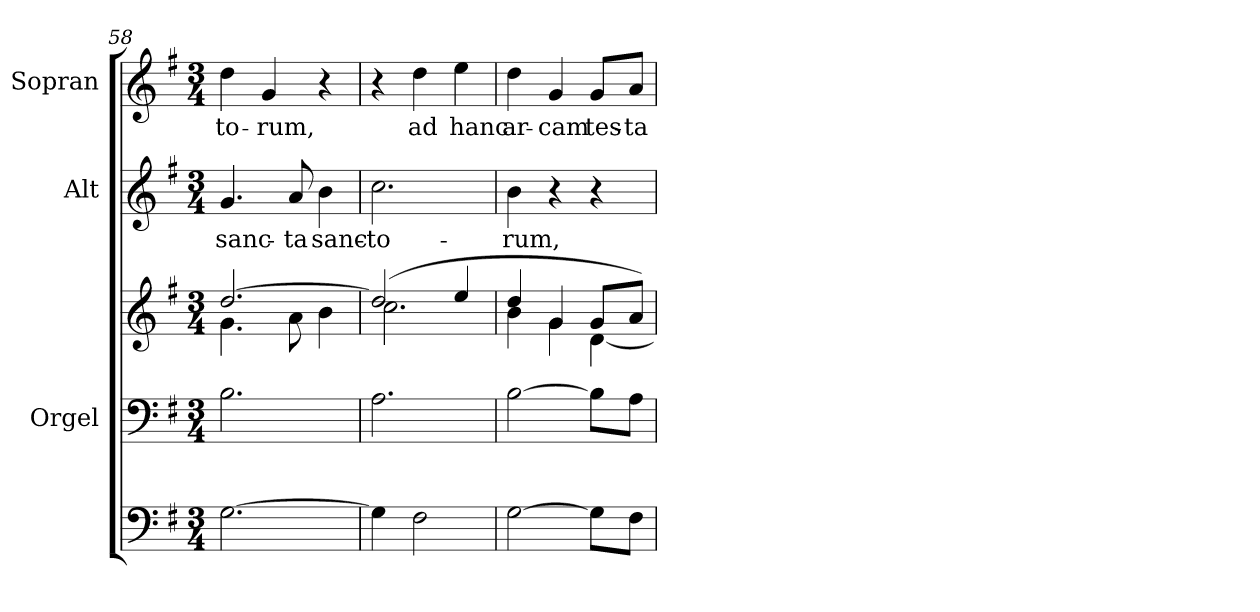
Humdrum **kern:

**kern	**kern	**kern	**kern	**text	**kern	**text
*part4	*part3	*part3	*part2	*part2	*part1	*part1
*staff5	*staff4	*staff3	*staff2	*staff2	*staff1	*staff1
*	*I"Orgel	*	*I"Alt	*	*I"Sopran	*
*	*I'Org.	*	*I'A.	*	*I'S.	*
*clefF4	*clefF4	*clefG2	*clefG2	*	*clefG2	*
*k[f#]	*k[f#]	*k[f#]	*k[f#]	*	*k[f#]	*
*G:	*G:	*G:	*G:	*	*G:	*
*M3/4	*M3/4	*M3/4	*M3/4	*	*M3/4	*
=58	=58	=58	=58	=58	=58	=58
*	*	*^	*	*	*	*
!	!	!	!	!	!LO:LY:b	!	!LO:LY:b
[2.G\	2.B\	[>2.dd/	4.g\	4.g/	sanc-	4dd\	-to-
!	!	!	!	!	!	!	!LO:LY:b
.	.	.	.	.	.	4g/	-rum,
!	!	!	!	!	!LO:LY:b	!	!
.	.	.	8a\	8a/	-ta	.	.
!	!	!	!	!	!LO:LY:b	!	!
.	.	.	4b\	4b\	sanc-	4r	.
!!LO:LB:g=z
=59	=59	=59	=59	=59	=59	=59	=59
!	!	!	!	!	!LO:LY:b	!	!
4G\]	2.A\	(2dd/]	2.cc\	2.cc\	-to-	4r	.
!	!	!	!	!	!	!	!LO:LY:b
2F#\	.	.	.	.	.	4dd\	ad
!	!	!	!	!	!	!	!LO:LY:b
.	.	4ee/	.	.	.	4ee\	hanc
=60	=60	=60	=60	=60	=60	=60	=60
!	!	!	!	!	!LO:LY:b	!	!LO:LY:b
[2G\	[2B\	4dd/	4b\	4b\	-rum,	4dd\	ar-
!	!	!	!	!	!	!	!LO:LY:b
.	.	4g/	4g\	4r	.	4g/	-cam
!	!	!	!	!	!	!	!LO:LY:b
8G\L]	8B\L]	8g/L	[<4d\	4r	.	8g/L	tes-
!	!	!	!	!	!	!	!LO:LY:b
8F#\J	8A\J	8a/J)	.	.	.	8a/J	-ta-
*	*	*v	*v	*	*	*	*
=	=	=	=	=	=	=
*-	*-	*-	*-	*-	*-	*-
